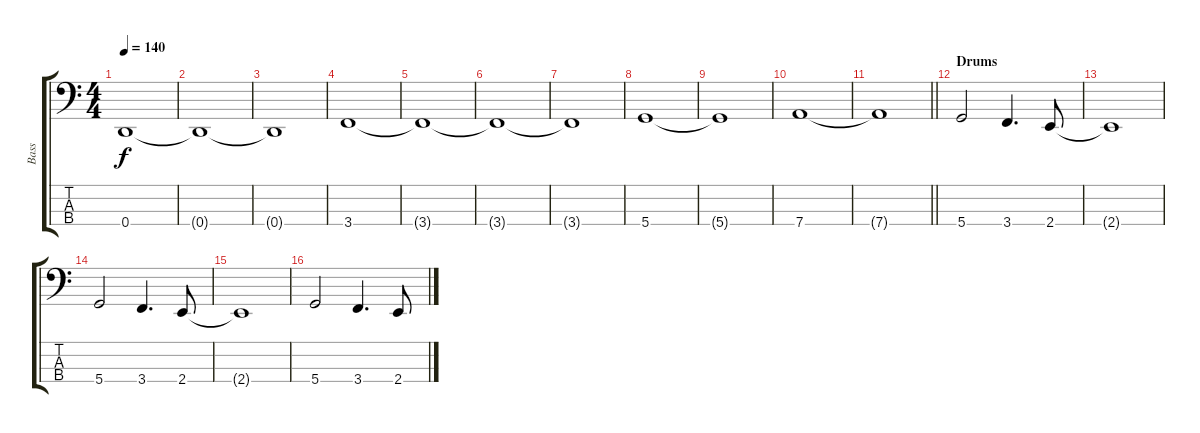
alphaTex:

\track ("Bass" "Bass") {instrument electricbassfinger}
\staff {score tabs}
\tuning (F2 C2 G1 D1) {hide}
\ts (4 4)
\tempo 140
\clef f4
\ks c
0.4{t}.1{dy f} |
0.4{t}.1 |
0.4{t}.1 |
3.4.1 |
3.4{t}.1 |
3.4{t}.1 |
3.4{t}.1 |
5.4.1 |
5.4{t}.1 |
7.4.1 |
\barLineRight lightlight
7.4{t}.1 |
\section ("" "Drums")
5.4.2 3.4.4{d} 2.4.8 |
2.4{t}.1 |
5.4.2 3.4.4{d} 2.4.8 |
2.4{t}.1 |
5.4.2 3.4.4{d} 2.4.8
